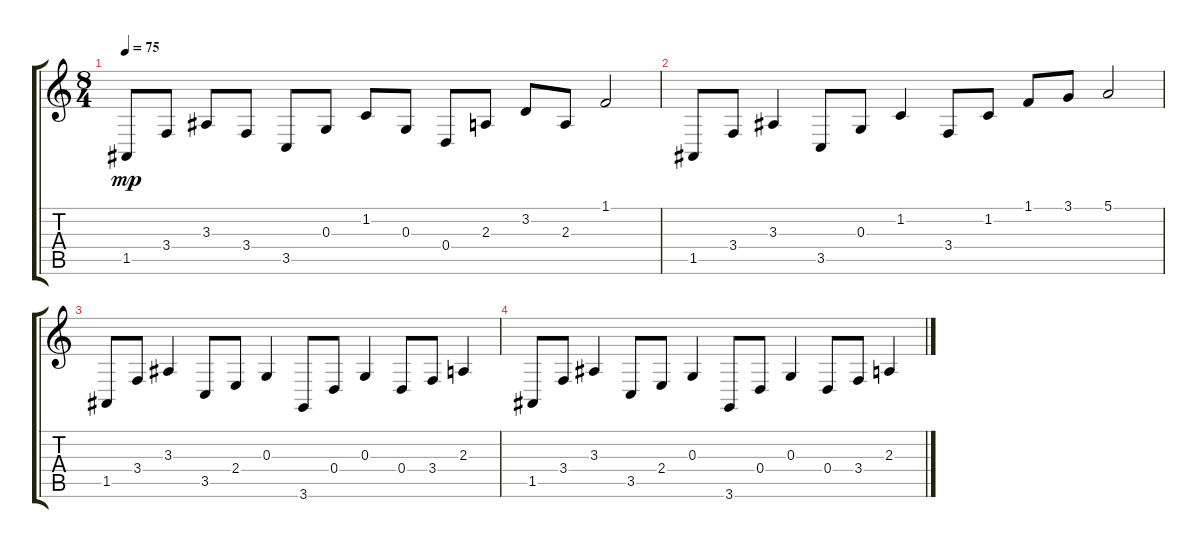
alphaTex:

\track "" {instrument brightacousticpiano}
\staff {score tabs}
\tuning (E4 B3 G3 D3 A2 E2) {hide}
\ts (8 4)
\tempo 75
\clef g2
\ks c
1.5.8{dy mp} 3.4.8 3.3.8 3.4.8 3.5.8 0.3.8 1.2.8 0.3.8 0.4.8 2.3.8 3.2.8 2.3.8 1.1.2 |
1.5.8 3.4.8 3.3.4 3.5.8 0.3.8 1.2.4 3.4.8 1.2.8 1.1.8 3.1.8 5.1.2 |
1.5.8 3.4.8 3.3.4 3.5.8 2.4.8 0.3.4 3.6.8 0.4.8 0.3.4 0.4.8 3.4.8 2.3.4 |
1.5.8 3.4.8 3.3.4 3.5.8 2.4.8 0.3.4 3.6.8 0.4.8 0.3.4 0.4.8 3.4.8 2.3.4
